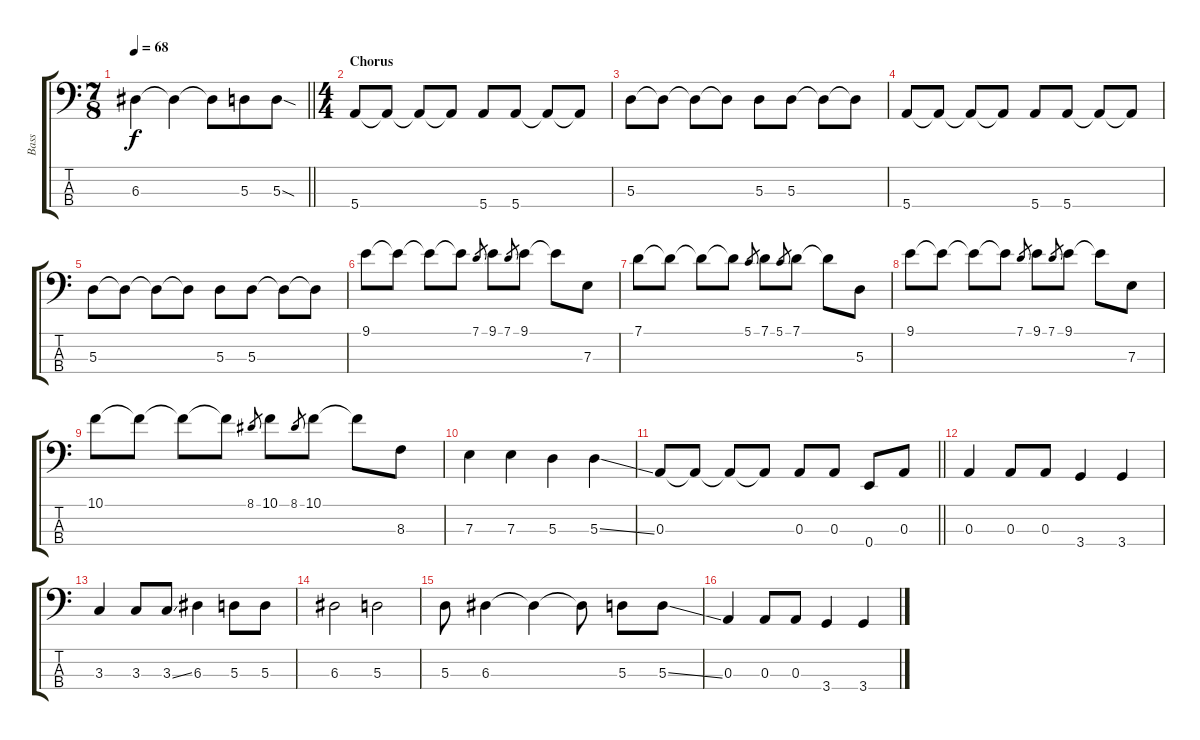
\track ("Bass" "Bass") {instrument electricbassfinger}
\staff {score tabs}
\tuning (G2 D2 A1 E1) {hide}
\ts (7 8)
\tempo 68
\clef f4
\barLineRight lightlight
\ks c
6.3.4{dy f} 6.3{t}.4 6.3{t}.8 5.3.8 5.3{sod}.8 |
\ts (4 4)
\section ("" "Chorus")
5.4.8 5.4{t}.8 5.4{t}.8 5.4{t}.8 5.4.8 5.4.8 5.4{t}.8 5.4{t}.8 |
5.3.8 5.3{t}.8 5.3{t}.8 5.3{t}.8 5.3.8 5.3.8 5.3{t}.8 5.3{t}.8 |
5.4.8 5.4{t}.8 5.4{t}.8 5.4{t}.8 5.4.8 5.4.8 5.4{t}.8 5.4{t}.8 |
5.3.8 5.3{t}.8 5.3{t}.8 5.3{t}.8 5.3.8 5.3.8 5.3{t}.8 5.3{t}.8 |
9.1.8 9.1{t}.8 9.1{t}.8 9.1{t}.8 7.1.8{gr} 9.1.8 7.1.8{gr} 9.1.8 9.1{t}.8 7.3.8 |
7.1.8 7.1{t}.8 7.1{t}.8 7.1{t}.8 5.1.8{gr} 7.1.8 5.1.8{gr} 7.1.8 7.1{t}.8 5.3.8 |
9.1.8 9.1{t}.8 9.1{t}.8 9.1{t}.8 7.1.8{gr} 9.1.8 7.1.8{gr} 9.1.8 9.1{t}.8 7.3.8 |
10.1.8 10.1{t}.8 10.1{t}.8 10.1{t}.8 8.1.8{gr} 10.1.8 8.1.8{gr} 10.1.8 10.1{t}.8 8.3.8 |
7.3.4 7.3.4 5.3.4 5.3{ss}.4 |
\barLineRight lightlight
0.3.8 0.3{t}.8 0.3{t}.8 0.3{t}.8 0.3.8 0.3.8 0.4.8 0.3.8 |
0.3.4 0.3.8 0.3.8 3.4.4 3.4.4 |
3.3.4 3.3.8 3.3{ss}.8 6.3.4 5.3.8 5.3.8 |
6.3.2 5.3.2 |
5.3.8 6.3.4 6.3{t}.4 6.3{t}.8 5.3.8 5.3{ss}.8 |
0.3.4 0.3.8 0.3.8 3.4.4 3.4.4
